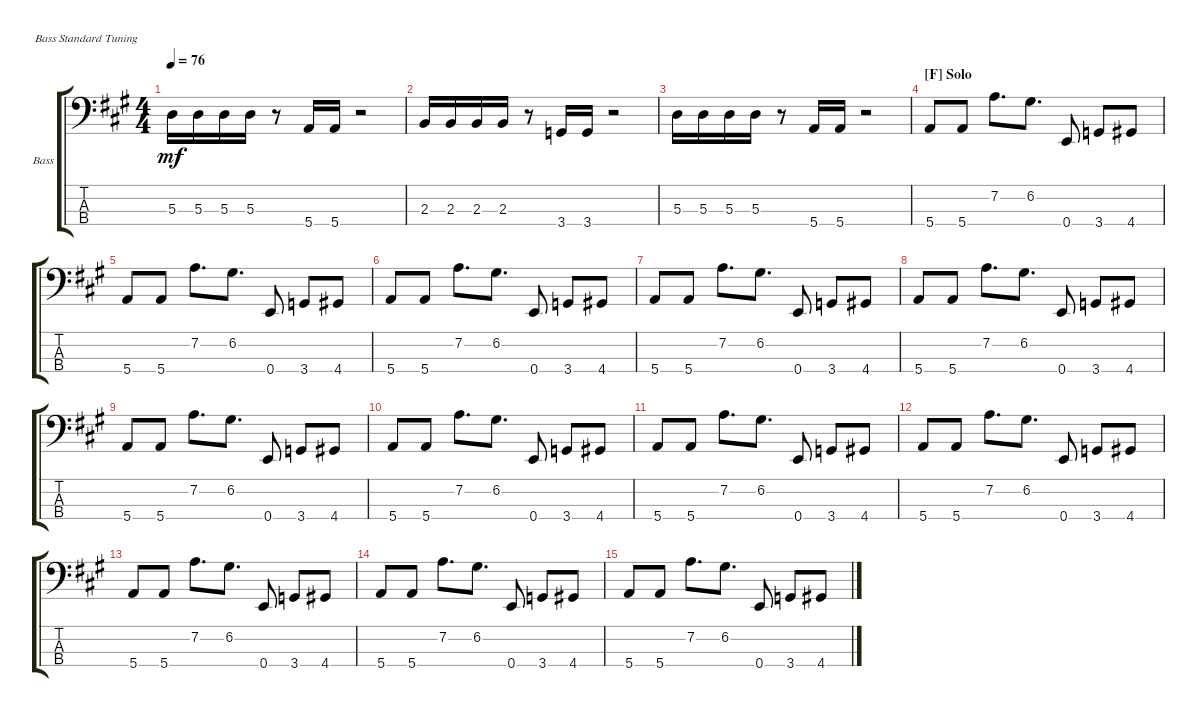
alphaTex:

\defaultSystemsLayout 4
\bracketExtendMode groupsimilarinstruments
\firstSystemTrackNameOrientation horizontal
\otherSystemsTrackNameOrientation horizontal
\track ("Bass" "Bass") {instrument electricbassfinger}
\staff {score tabs}
\tuning (G2 D2 A1 E1)
\ts (4 4)
\tempo 76
\clef f4
\scale
0.929382
\ks a
5.3.16{dy mf} 5.3.16 5.3.16 5.3.16 r.8 5.4.16 5.4.16 r.2 |
\scale
1.07062 2.3.16 2.3.16 2.3.16 2.3.16 r.8 3.4.16 3.4.16 r.2 |
\scale
0.929382 5.3.16 5.3.16 5.3.16 5.3.16 r.8 5.4.16 5.4.16 r.2 |
\section ("F" "Solo")
\scale
1.07062 5.4.8 5.4.8 7.2.8{d} 6.2.8{d} 0.4.8 3.4.8 4.4.8 |
\scale
0.929382 5.4.8 5.4.8 7.2.8{d} 6.2.8{d} 0.4.8 3.4.8 4.4.8 |
\scale
1.07062 5.4.8 5.4.8 7.2.8{d} 6.2.8{d} 0.4.8 3.4.8 4.4.8 |
\scale
0.929382 5.4.8 5.4.8 7.2.8{d} 6.2.8{d} 0.4.8 3.4.8 4.4.8 |
\scale
1.07062 5.4.8 5.4.8 7.2.8{d} 6.2.8{d} 0.4.8 3.4.8 4.4.8 |
\scale
0.929382 5.4.8 5.4.8 7.2.8{d} 6.2.8{d} 0.4.8 3.4.8 4.4.8 |
\scale
1.07062 5.4.8 5.4.8 7.2.8{d} 6.2.8{d} 0.4.8 3.4.8 4.4.8 |
\scale
0.929382 5.4.8 5.4.8 7.2.8{d} 6.2.8{d} 0.4.8 3.4.8 4.4.8 |
\scale
1.11223 5.4.8 5.4.8 7.2.8{d} 6.2.8{d} 0.4.8 3.4.8 4.4.8 |
\scale
0.887768 5.4.8 5.4.8 7.2.8{d} 6.2.8{d} 0.4.8 3.4.8 4.4.8 |
\scale
1.07062 5.4.8 5.4.8 7.2.8{d} 6.2.8{d} 0.4.8 3.4.8 4.4.8 |
\scale
0.929382 5.4.8 5.4.8 7.2.8{d} 6.2.8{d} 0.4.8 3.4.8 4.4.8
